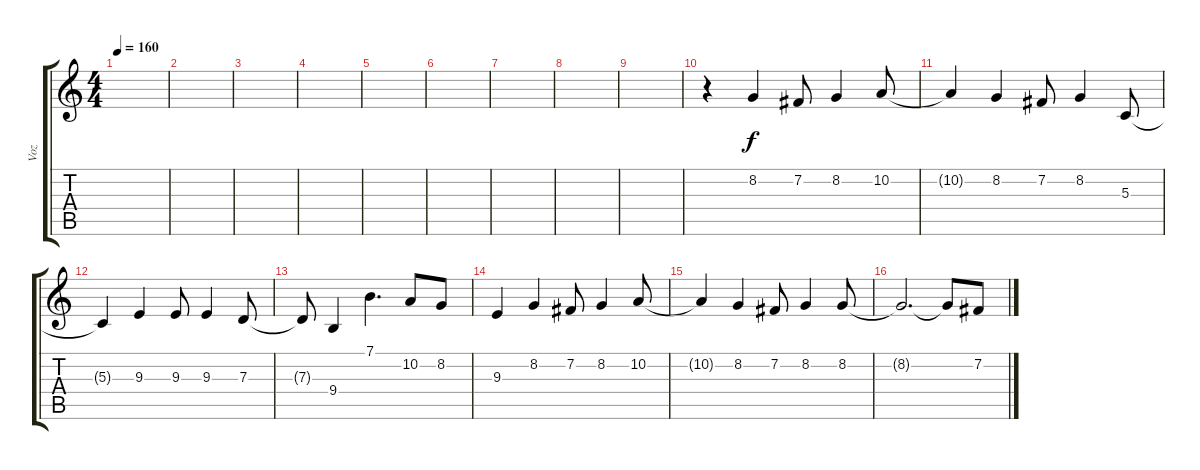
\track ("Voz" "Voz") {instrument fx5brightness}
\staff {score tabs}
\tuning (E4 B3 G3 D3 A2 E2) {hide}
\ts (4 4)
\tempo 160
\clef g2
\ks c
|
|
|
|
|
|
|
|
|
r.4 8.2.4 7.2.8 8.2.4 10.2.8 |
10.2{t}.4 8.2.4 7.2.8 8.2.4 5.3.8 |
5.3{t}.4 9.3.4 9.3.8 9.3.4 7.3.8 |
7.3{t}.8 9.4.4 7.1.4{d} 10.2.8 8.2.8 |
9.3.4 8.2.4 7.2.8 8.2.4 10.2.8 |
10.2{t}.4 8.2.4 7.2.8 8.2.4 8.2.8 |
8.2{t}.2{d} 8.2{t}.8 7.2.8
